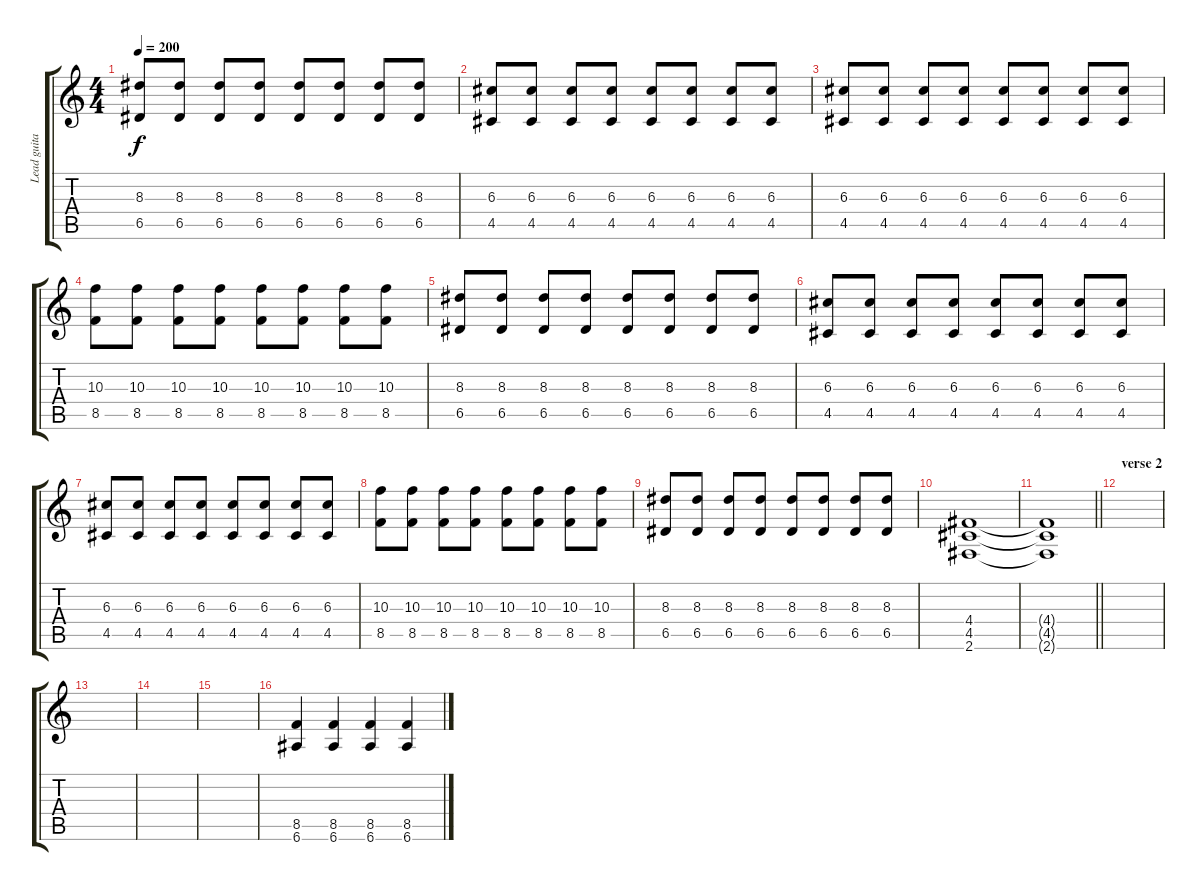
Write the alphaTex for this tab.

\track ("Lead guitar" "Lead guita") {instrument overdrivenguitar}
\staff {score tabs}
\tuning (E4 B3 G3 D3 A2 E2) {hide}
\ts (4 4)
\tempo 200
\clef g2
\ks c
(8.3 6.5).8{dy f} (8.3 6.5).8 (8.3 6.5).8 (8.3 6.5).8 (8.3 6.5).8 (8.3 6.5).8 (8.3 6.5).8 (8.3 6.5).8 |
(6.3 4.5).8 (6.3 4.5).8 (6.3 4.5).8 (6.3 4.5).8 (6.3 4.5).8 (6.3 4.5).8 (6.3 4.5).8 (6.3 4.5).8 |
(6.3 4.5).8 (6.3 4.5).8 (6.3 4.5).8 (6.3 4.5).8 (6.3 4.5).8 (6.3 4.5).8 (6.3 4.5).8 (6.3 4.5).8 |
(10.3 8.5).8 (10.3 8.5).8 (10.3 8.5).8 (10.3 8.5).8 (10.3 8.5).8 (10.3 8.5).8 (10.3 8.5).8 (10.3 8.5).8 |
(8.3 6.5).8 (8.3 6.5).8 (8.3 6.5).8 (8.3 6.5).8 (8.3 6.5).8 (8.3 6.5).8 (8.3 6.5).8 (8.3 6.5).8 |
(6.3 4.5).8 (6.3 4.5).8 (6.3 4.5).8 (6.3 4.5).8 (6.3 4.5).8 (6.3 4.5).8 (6.3 4.5).8 (6.3 4.5).8 |
(6.3 4.5).8 (6.3 4.5).8 (6.3 4.5).8 (6.3 4.5).8 (6.3 4.5).8 (6.3 4.5).8 (6.3 4.5).8 (6.3 4.5).8 |
(10.3 8.5).8 (10.3 8.5).8 (10.3 8.5).8 (10.3 8.5).8 (10.3 8.5).8 (10.3 8.5).8 (10.3 8.5).8 (10.3 8.5).8 |
(8.3 6.5).8 (8.3 6.5).8 (8.3 6.5).8 (8.3 6.5).8 (8.3 6.5).8 (8.3 6.5).8 (8.3 6.5).8 (8.3 6.5).8 |
(4.4 4.5 2.6).1 |
\barLineRight lightlight
(4.4{t} 4.5{t} 2.6{t}).1 |
\section ("" "verse 2")
|
|
|
|
(8.5 6.6).4 (8.5 6.6).4 (8.5 6.6).4 (8.5 6.6).4
